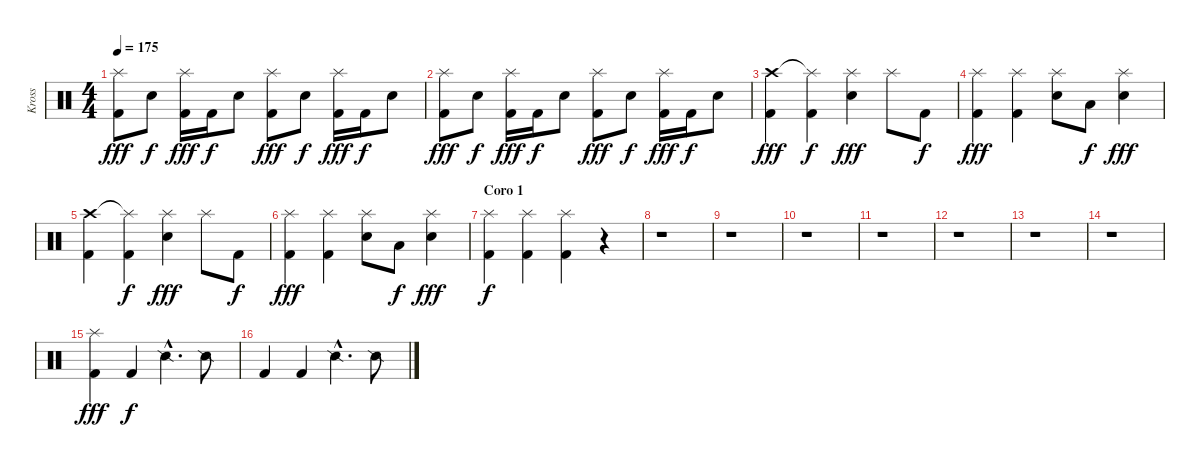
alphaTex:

\track ("Kross" "Kross") {instrument percussion}
\staff {score}
\articulation defaults
\ts (4 4)
\tempo 175
\clef neutral
\ks c
("Splash (hit)" "Kick (hit) 2").8{dy fff} "Snare (hit) 2".8{dy f} ("Splash (hit)" "Kick (hit) 2").16{dy fff} "Kick (hit) 2".16{dy f} "Snare (hit) 2".8 ("Splash (hit)" "Kick (hit) 2").8{dy fff} "Snare (hit) 2".8{dy f} ("Splash (hit)" "Kick (hit) 2").16{dy fff} "Kick (hit) 2".16{dy f} "Snare (hit) 2".8 |
("Splash (hit)" "Kick (hit) 2").8{dy fff} "Snare (hit) 2".8{dy f} ("Splash (hit)" "Kick (hit) 2").16{dy fff} "Kick (hit) 2".16{dy f} "Snare (hit) 2".8 ("Splash (hit)" "Kick (hit) 2").8{dy fff} "Snare (hit) 2".8{dy f} ("Splash (hit)" "Kick (hit) 2").16{dy fff} "Kick (hit) 2".16{dy f} "Snare (hit) 2".8 |
("Crash high (hit)" "Kick (hit) 2").4{dy fff} ("Splash (hit)"{t} "Kick (hit) 2").4{dy f} ("Splash (hit)" "Snare (hit) 2").4{dy fff} "Splash (hit)".8 "Kick (hit) 2".8{dy f} |
("Splash (hit)" "Kick (hit) 2").4{dy fff} ("Splash (hit)" "Kick (hit) 2").4 ("Splash (hit)" "Snare (hit) 2").8 "Low Tom (hit)".8{dy f} ("Splash (hit)" "Snare (hit) 2").4{dy fff} |
("Crash high (hit)" "Kick (hit) 2").4 ("Splash (hit)"{t} "Kick (hit) 2").4{dy f} ("Splash (hit)" "Snare (hit) 2").4{dy fff} "Splash (hit)".8 "Kick (hit) 2".8{dy f} |
("Splash (hit)" "Kick (hit) 2").4{dy fff} ("Splash (hit)" "Kick (hit) 2").4 ("Splash (hit)" "Snare (hit) 2").8 "Low Tom (hit)".8{dy f} ("Splash (hit)" "Snare (hit) 2").4{dy fff} |
\section ("" "Coro 1")
("Splash (hit)" "Kick (hit) 2").4{dy f} ("Splash (hit)" "Kick (hit) 2").4 ("Splash (hit)" "Kick (hit) 2").4 r.4 |
r.1 |
r.1 |
r.1 |
r.1 |
r.1 |
r.1 |
r.1 |
("Splash (hit)" "Kick (hit) 2").4{dy fff} "Kick (hit) 2".4{dy f} "Snare (side stick) 2"{hac}.4{d} "Snare (side stick) 2".8 |
"Kick (hit) 2".4 "Kick (hit) 2".4 "Snare (side stick) 2"{hac}.4{d} "Snare (side stick) 2".8
